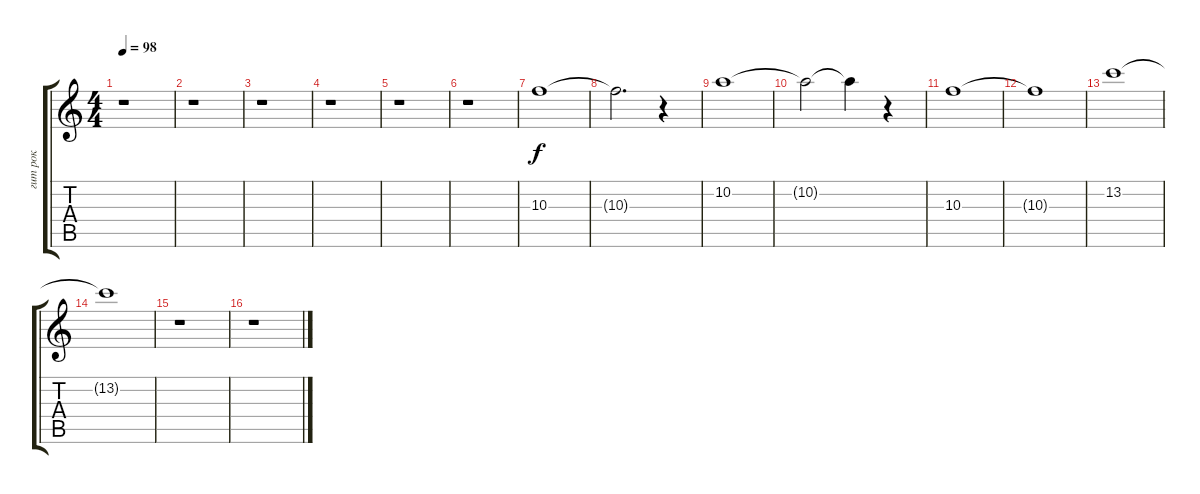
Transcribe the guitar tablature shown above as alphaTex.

\track ("гит рок" "гит рок") {instrument overdrivenguitar}
\staff {score tabs}
\tuning (E4 B3 G3 D3 A2 E2) {hide}
\ts (4 4)
\tempo 98
\clef g2
\ks c
r.1{dy f} |
r.1 |
r.1 |
r.1 |
r.1 |
r.1 |
10.3.1 |
10.3{t}.2{d} r.4 |
10.2.1 |
10.2{t}.2 10.2{t}.4 r.4 |
10.3.1 |
10.3{t}.1 |
13.2.1 |
13.2{t}.1 |
r.1 |
r.1
